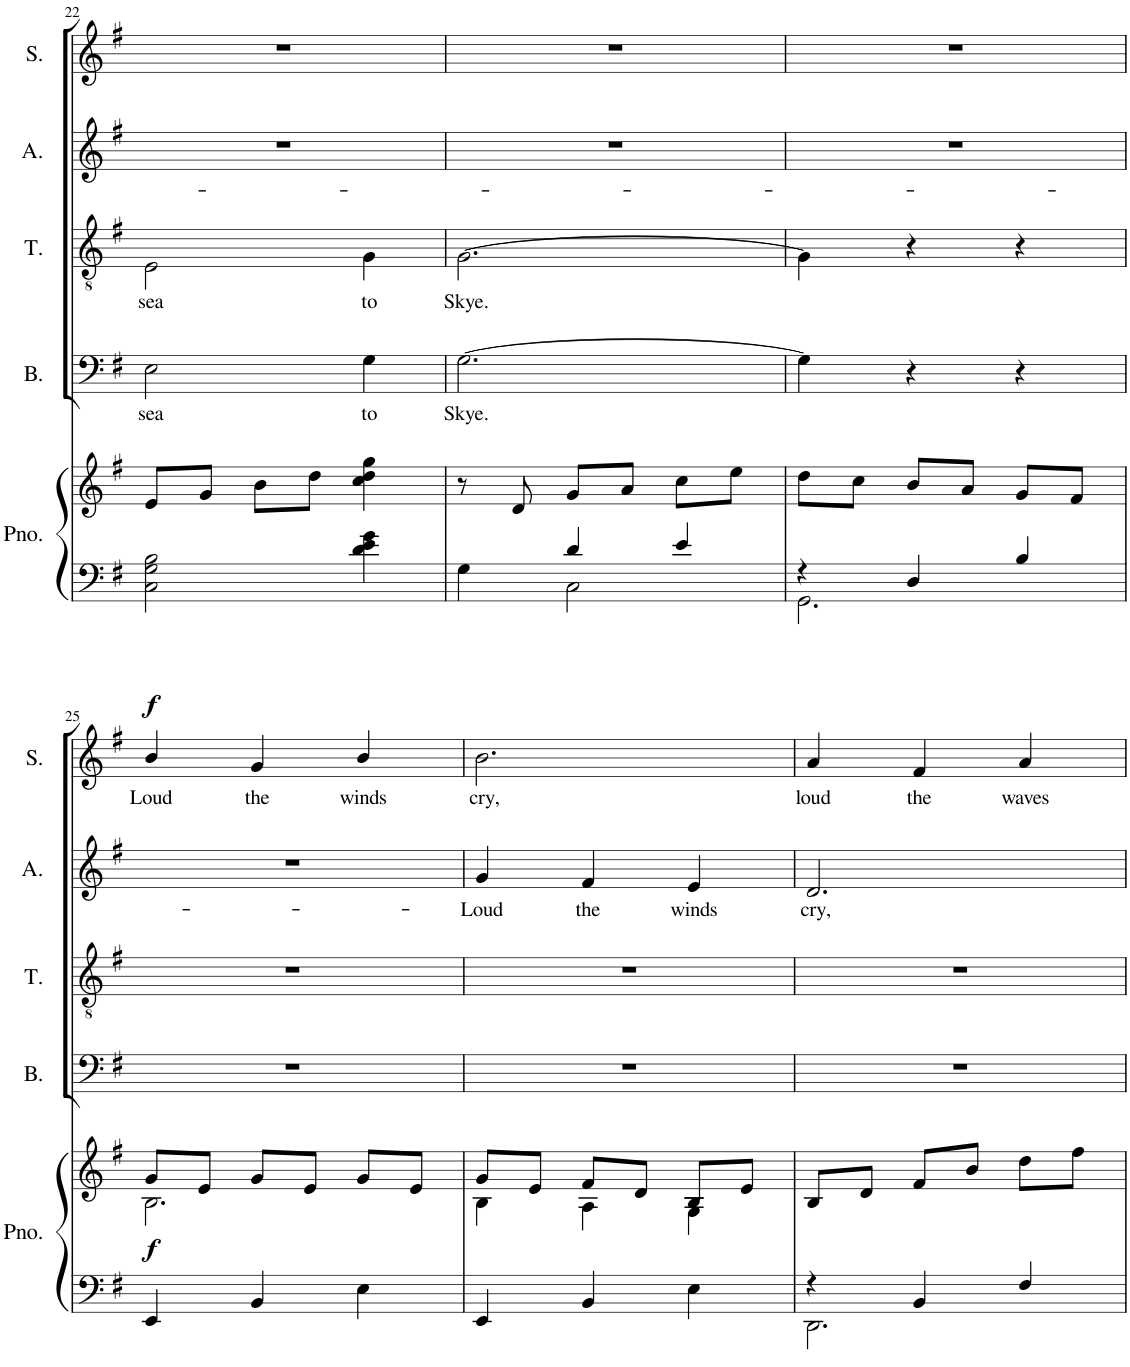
**kern	**kern	**dynam	**kern	**text	**kern	**text	**kern	**text	**kern	**text	**dynam
*part5	*part5	*part5	*part4	*part4	*part3	*part3	*part2	*part2	*part1	*part1	*part1
*staff6	*staff5	*staff5/6	*staff4	*staff4	*staff3	*staff3	*staff2	*staff2	*staff1	*staff1	*staff1
*I"Piano	*	*	*I"Bass	*	*I"Tenor	*	*I"Alto	*	*I"Soprano	*	*
*I'Pno.	*	*	*I'B.	*	*I'T.	*	*I'A.	*	*I'S.	*	*
!!LO:PB:g=z
*clefF4	*clefG2	*	*clefF4	*	*clefGv2	*	*clefG2	*	*clefG2	*	*
*k[f#]	*k[f#]	*	*k[f#]	*	*k[f#]	*	*k[f#]	*	*k[f#]	*	*
*M3/4	*M3/4	*	*M3/4	*	*M3/4	*	*M3/4	*	*M3/4	*	*
=22	=22	=22	=22	=22	=22	=22	=22	=22	=22	=22	=22
!	!	!	!	!LO:LY:b	!	!LO:LY:b	!	!	!	!	!
2C\ 2G\ 2B\	8e/L	.	2E\	sea	2E\	sea	2.r	.	2.r	.	.
.	8g/J	.	.	.	.	.	.	.	.	.	.
.	8b\L	.	.	.	.	.	.	.	.	.	.
.	8dd\J	.	.	.	.	.	.	.	.	.	.
!	!	!	!	!LO:LY:b	!	!LO:LY:b	!	!	!	!	!
4d\ 4e\ 4g\	4cc\ 4dd\ 4gg\	.	4G\	to	4G\	to	.	.	.	.	.
=23	=23	=23	=23	=23	=23	=23	=23	=23	=23	=23	=23
*^	*	*	*	*	*	*	*	*	*	*	*
!	!	!	!	!	!LO:LY:b	!	!LO:LY:b	!	!	!	!	!
4ryy	4G\	8r	.	[2.G\	Skye.	[2.G\	Skye.	2.r	.	2.r	.	.
.	.	8d/	.	.	.	.	.	.	.	.	.	.
4d/	2C\	8g/L	.	.	.	.	.	.	.	.	.	.
.	.	8a/J	.	.	.	.	.	.	.	.	.	.
4e/	.	8cc\L	.	.	.	.	.	.	.	.	.	.
.	.	8ee\J	.	.	.	.	.	.	.	.	.	.
=24	=24	=24	=24	=24	=24	=24	=24	=24	=24	=24	=24	=24
4r	2.GG\	8dd\L	.	4G\]	.	4G\]	.	2.r	.	2.r	.	.
.	.	8cc\J	.	.	.	.	.	.	.	.	.	.
4D/	.	8b/L	.	4r	.	4r	.	.	.	.	.	.
.	.	8a/J	.	.	.	.	.	.	.	.	.	.
4B/	.	8g/L	.	4r	.	4r	.	.	.	.	.	.
.	.	8f#/J	.	.	.	.	.	.	.	.	.	.
*v	*v	*	*	*	*	*	*	*	*	*	*	*
!!LO:LB:g=z
=25	=25	=25	=25	=25	=25	=25	=25	=25	=25	=25	=25
*	*^	*	*	*	*	*	*	*	*	*	*
!	!	!	!LO:DY:a=2	!	!	!	!	!	!	!	!LO:LY:b	!LO:DY:a
4EE/	8g/L	2.B\	f	2.r	.	2.r	.	2.r	.	4b/	Loud	f
.	8e/J	.	.	.	.	.	.	.	.	.	.	.
!	!	!	!	!	!	!	!	!	!	!	!LO:LY:b	!
4BB/	8g/L	.	.	.	.	.	.	.	.	4g/	the	.
.	8e/J	.	.	.	.	.	.	.	.	.	.	.
!	!	!	!	!	!	!	!	!	!	!	!LO:LY:b	!
4E\	8g/L	.	.	.	.	.	.	.	.	4b/	winds	.
.	8e/J	.	.	.	.	.	.	.	.	.	.	.
=26	=26	=26	=26	=26	=26	=26	=26	=26	=26	=26	=26	=26
!	!	!	!	!	!	!	!	!	!LO:LY:b	!	!LO:LY:b	!
4EE/	8g/L	4B\	.	2.r	.	2.r	.	4g/	Loud	2.b\	cry,	.
.	8e/J	.	.	.	.	.	.	.	.	.	.	.
!	!	!	!	!	!	!	!	!	!LO:LY:b	!	!	!
4BB/	8f#/L	4A\	.	.	.	.	.	4f#/	the	.	.	.
.	8d/J	.	.	.	.	.	.	.	.	.	.	.
!	!	!	!	!	!	!	!	!	!LO:LY:b	!	!	!
4E\	8B/L	4G\	.	.	.	.	.	4e/	winds	.	.	.
.	8e/J	.	.	.	.	.	.	.	.	.	.	.
*	*v	*v	*	*	*	*	*	*	*	*	*	*
=27	=27	=27	=27	=27	=27	=27	=27	=27	=27	=27	=27
*^	*	*	*	*	*	*	*	*	*	*	*
!	!	!	!	!	!	!	!	!	!LO:LY:b	!	!LO:LY:b	!
4r	2.DD\	8B/L	.	2.r	.	2.r	.	2.d/	cry,	4a/	loud	.
.	.	8d/J	.	.	.	.	.	.	.	.	.	.
!	!	!	!	!	!	!	!	!	!	!	!LO:LY:b	!
4BB/	.	8f#/L	.	.	.	.	.	.	.	4f#/	the	.
.	.	8b/J	.	.	.	.	.	.	.	.	.	.
!	!	!	!	!	!	!	!	!	!	!	!LO:LY:b	!
4F#/	.	8dd\L	.	.	.	.	.	.	.	4a/	waves	.
.	.	8ff#\J	.	.	.	.	.	.	.	.	.	.
*v	*v	*	*	*	*	*	*	*	*	*	*	*
=	=	=	=	=	=	=	=	=	=	=	=
*-	*-	*-	*-	*-	*-	*-	*-	*-	*-	*-	*-
